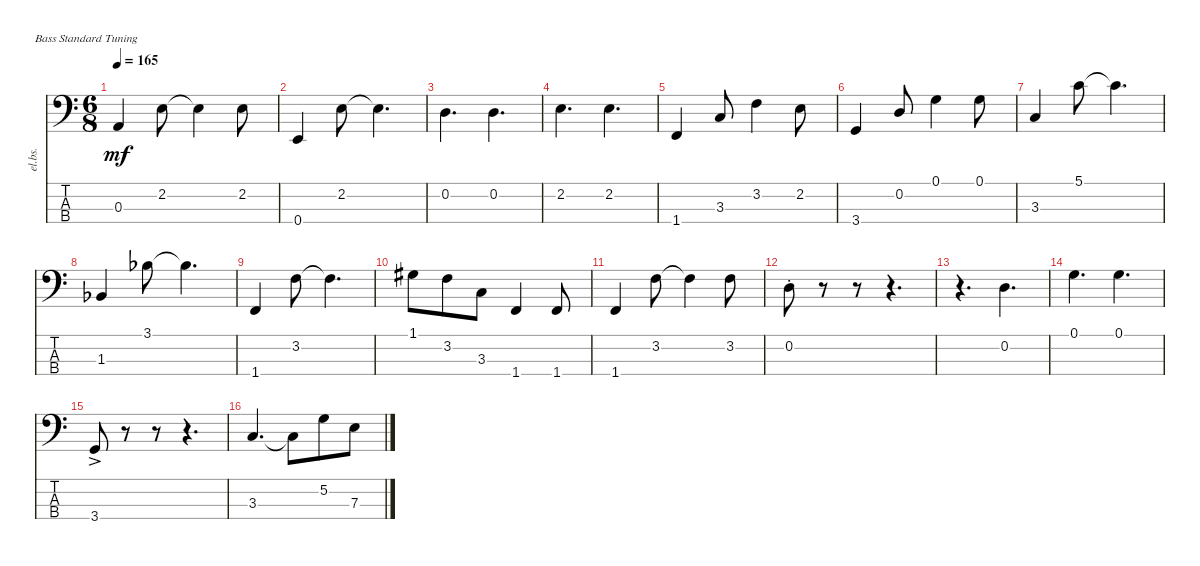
\defaultSystemsLayout 4
\bracketExtendMode nobrackets
\track ("Electric Bass" "el.bs.") {defaultSystemsLayout 6 multiBarRest instrument electricbassfinger}
\staff {score tabs}
\tuning (G2 D2 A1 E1)
\ts (6 8)
\tempo 165
\clef f4
\ks c
0.3.4{dy mf beam Up} 2.2.8{beam Down} 2.2{t}.4{beam Down} 2.2.8{beam Down} |
0.4.4{beam Up} 2.2.8{beam Down} 2.2{t}.4{d beam Down} |
0.2.4{d beam Down} 0.2.4{d beam Down} |
2.2.4{d beam Down} 2.2.4{d beam Down} |
1.4.4{beam Up} 3.3.8{beam Up} 3.2.4{beam Down} 2.2.8{beam Down} |
3.4.4{beam Up} 0.2.8{beam Up} 0.1.4{beam Down} 0.1.8{beam Down} |
3.3.4{beam Up} 5.1.8{beam Down} 5.1{t}.4{d beam Down} |
1.3{acc b}.4{beam Up} 3.1{acc b}.8{beam Down} 3.1{t acc b}.4{d beam Down} |
1.4.4{beam Up} 3.2.8{beam Down} 3.2{t}.4{d beam Down} |
1.1{acc #}.8{beam Down} 3.2.8{beam Down} 3.3.8{beam Down} 1.4.4{beam Up} 1.4.8{beam Up} |
1.4.4{beam Up} 3.2.8{beam Down} 3.2{t}.4{beam Down} 3.2.8{beam Down} |
0.2{st}.8{beam Down} r.8{beam Down} r.8{beam Down} r.4{d beam Down} |
r.4{d beam Down} 0.2.4{d beam Down} |
0.1.4{d beam Down} 0.1.4{d beam Down} |
3.4{ac}.8{beam Up} r.8{beam Down} r.8{beam Down} r.4{d beam Down} |
3.3.4{d beam Up} 3.3{t}.8{beam Down} 5.2.8{beam Down} 7.3.8{beam Down}
